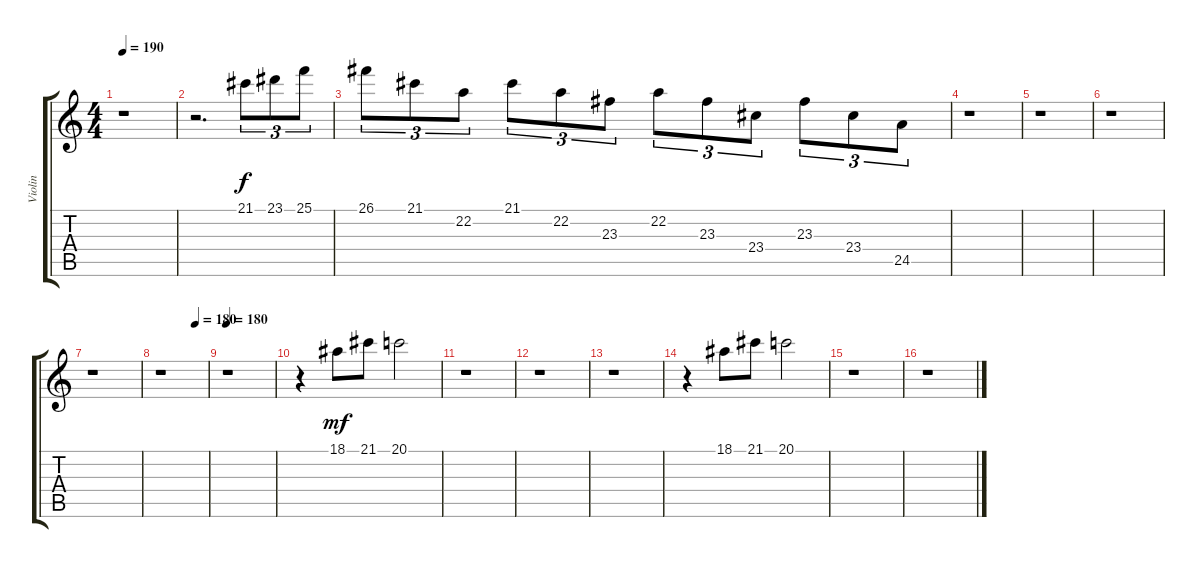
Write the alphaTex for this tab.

\track ("Violin" "Violin") {instrument violin}
\staff {score tabs}
\tuning (E4 B3 G3 D3 A2 E2) {hide}
\ts (4 4)
\tempo 190
\clef g2
\ks c
r.1{dy f} |
r.2{d} 21.1.8{tu (3 2)} 23.1.8{tu (3 2)} 25.1.8{tu (3 2)} |
26.1.8{tu (3 2)} 21.1.8{tu (3 2)} 22.2.8{tu (3 2)} 21.1.8{tu (3 2)} 22.2.8{tu (3 2)} 23.3.8{tu (3 2)} 22.2.8{tu (3 2)} 23.3.8{tu (3 2)} 23.4.8{tu (3 2)} 23.3.8{tu (3 2)} 23.4.8{tu (3 2)} 24.5.8{tu (3 2)} |
r.1 |
r.1 |
r.1 |
r.1 |
\tempo (180 0.75)
r.1 |
\tempo 180
r.1 |
r.4 18.1.8{dy mf balance 2} 21.1.8 20.1.2 |
r.1 |
r.1 |
r.1 |
r.4 18.1.8 21.1.8 20.1.2 |
r.1 |
r.1
